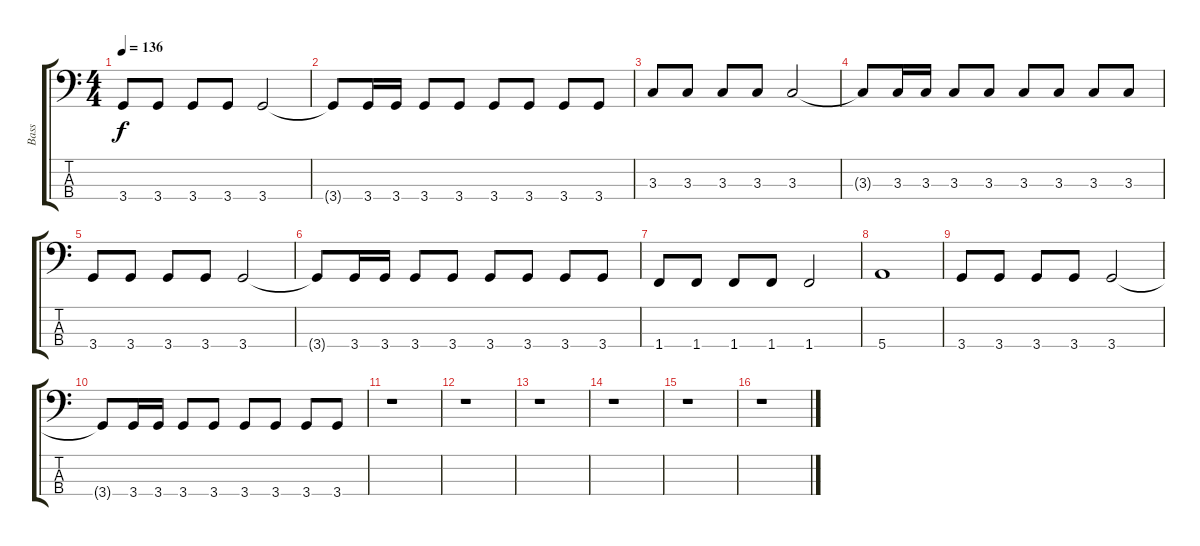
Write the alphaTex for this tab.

\track ("Bass" "Bass") {instrument electricbassfinger}
\staff {score tabs}
\tuning (G2 D2 A1 E1) {hide}
\ts (4 4)
\tempo 136
\clef f4
\ks c
3.4.8{dy f} 3.4.8 3.4.8 3.4.8 3.4.2 |
3.4{t}.8 3.4.16 3.4.16 3.4.8 3.4.8 3.4.8 3.4.8 3.4.8 3.4.8 |
3.3.8 3.3.8 3.3.8 3.3.8 3.3.2 |
3.3{t}.8 3.3.16 3.3.16 3.3.8 3.3.8 3.3.8 3.3.8 3.3.8 3.3.8 |
3.4.8 3.4.8 3.4.8 3.4.8 3.4.2 |
3.4{t}.8 3.4.16 3.4.16 3.4.8 3.4.8 3.4.8 3.4.8 3.4.8 3.4.8 |
1.4.8 1.4.8 1.4.8 1.4.8 1.4.2 |
5.4.1 |
3.4.8 3.4.8 3.4.8 3.4.8 3.4.2 |
3.4{t}.8 3.4.16 3.4.16 3.4.8 3.4.8 3.4.8 3.4.8 3.4.8 3.4.8 |
r.1 |
r.1 |
r.1 |
r.1 |
r.1 |
r.1
